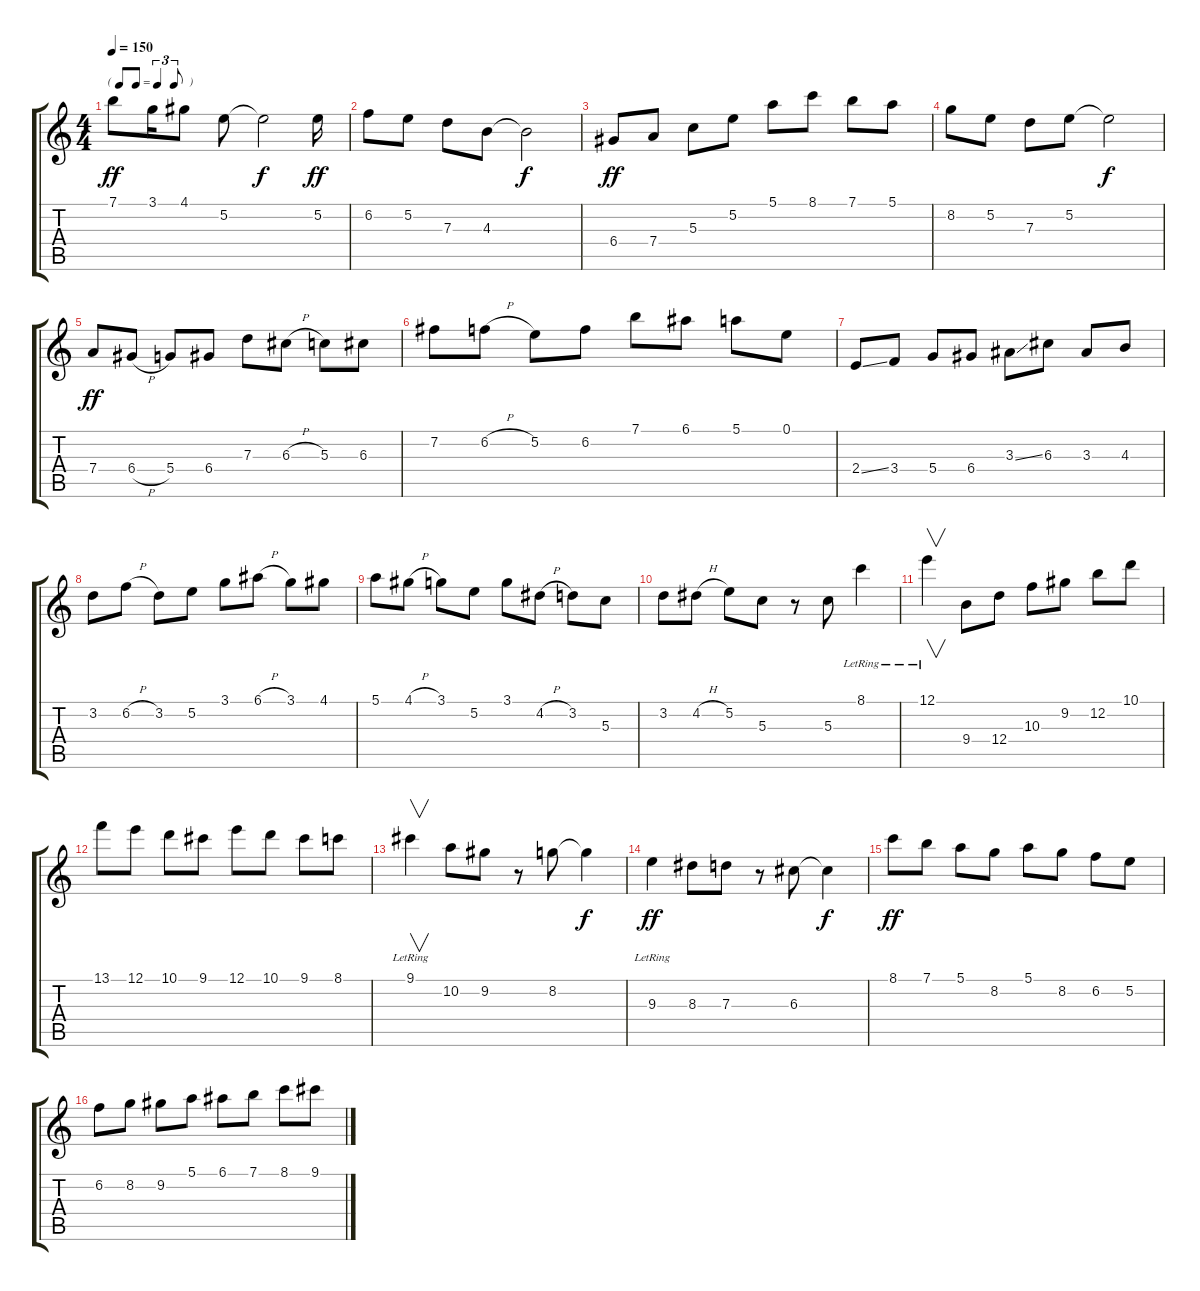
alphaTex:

\track "" {instrument acousticguitarnylon}
\staff {score tabs}
\tuning (E4 B3 G3 D3 A2 E2) {hide}
\ts (4 4)
\tf triplet8th
\tempo 150
\clef g2
\ks c
7.1.8{dy ff} 3.1.16 4.1.8 5.2.8 5.2{t}.2{dy f} 5.2.16{dy ff} |
6.2.8 5.2.8 7.3.8 4.3.8 4.3{t}.2{dy f} |
6.4.8{dy ff} 7.4.8 5.3.8 5.2.8 5.1.8 8.1.8 7.1.8 5.1.8 |
8.2.8 5.2.8 7.3.8 5.2.8 5.2{t}.2{dy f} |
7.4.8{dy ff} 6.4{h}.8 5.4.8 6.4.8 7.3.8 6.3{h}.8 5.3.8 6.3.8 |
7.2.8 6.2{h}.8 5.2.8 6.2.8 7.1.8 6.1.8 5.1.8 0.1.8 |
2.4{ss}.8 3.4.8 5.4.8 6.4.8 3.3{ss}.8 6.3.8 3.3.8 4.3.8 |
3.2.8 6.2{h}.8 3.2.8 5.2.8 3.1.8 6.1{h}.8 3.1.8 4.1.8 |
5.1.8 4.1{h}.8 3.1.8 5.2.8 3.1.8 4.2{h}.8 3.2.8 5.3.8 |
3.2.8 4.2{h}.8 5.2.8 5.3.8 r.8 5.3.8 8.1{lr}.4 |
12.1{lr}.4{v} 9.4.8 12.4.8 10.3.8 9.2.8 12.2.8 10.1.8 |
13.1.8 12.1.8 10.1.8 9.1.8 12.1.8 10.1.8 9.1.8 8.1.8 |
9.1{lr}.4{v} 10.2.8 9.2.8 r.8 8.2.8 8.2{t}.4{dy f} |
9.3{lr}.4{dy ff} 8.3.8 7.3.8 r.8 6.3.8 6.3{t}.4{dy f} |
8.1.8{dy ff} 7.1.8 5.1.8 8.2.8 5.1.8 8.2.8 6.2.8 5.2.8 |
6.2.8 8.2.8 9.2.8 5.1.8 6.1.8 7.1.8 8.1.8 9.1.8
